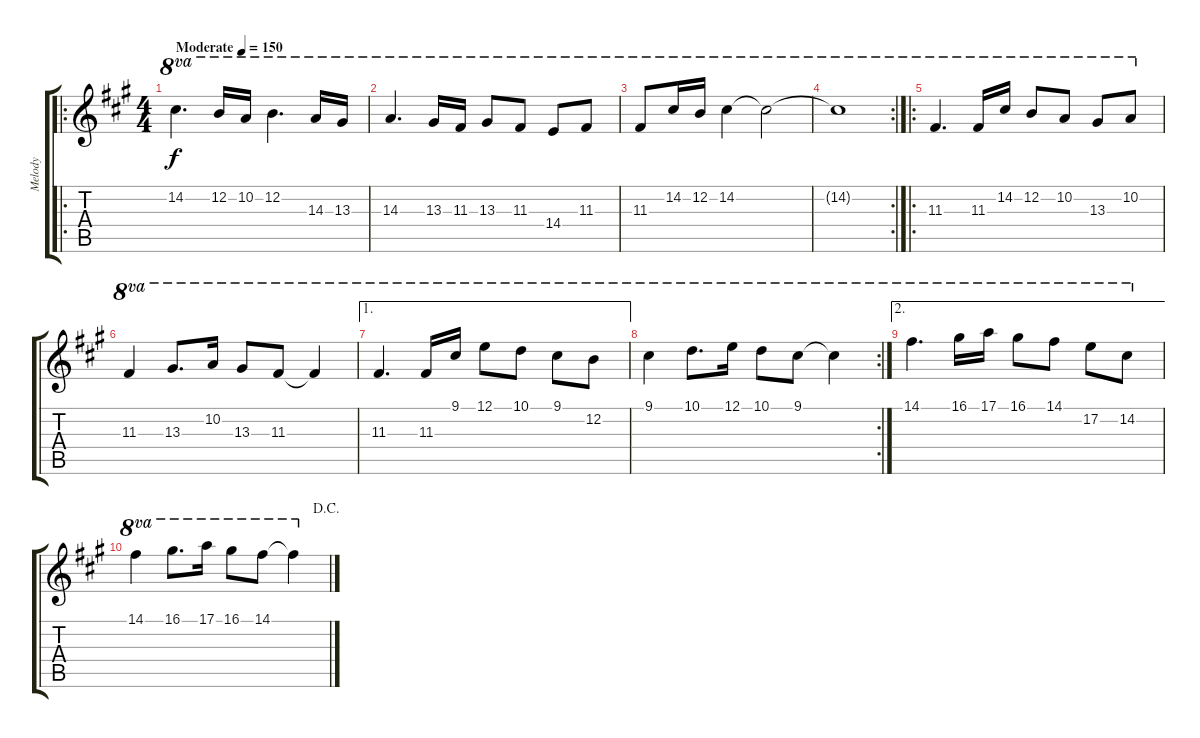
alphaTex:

\track ("Melody" "Melody") {instrument overdrivenguitar}
\staff {score tabs}
\tuning (E4 B3 G3 D3 A2 E2) {hide}
\ro
\ts (4 4)
\tempo (150 "Moderate")
\clef g2
\ks f#minor
14.2.4{d ot 8va dy f instrument overdrivenguitar} 12.2.16{ot 8va} 10.2.16{ot 8va} 12.2.4{d ot 8va} 14.3.16{ot 8va} 13.3.16{ot 8va} |
14.3.4{d ot 8va} 13.3.16{ot 8va} 11.3.16{ot 8va} 13.3.8{ot 8va} 11.3.8{ot 8va} 14.4.8{ot 8va} 11.3.8{ot 8va} |
11.3.8{ot 8va} 14.2.16{ot 8va} 12.2.16{ot 8va} 14.2.4{ot 8va} 14.2{t}.2{ot 8va} |
\rc 2
14.2{t}.1{ot 8va} |
\ro
11.3.4{d ot 8va} 11.3.16{ot 8va} 14.2.16{ot 8va} 12.2.8{ot 8va} 10.2.8{ot 8va} 13.3.8{ot 8va} 10.2.8{ot 8va} |
11.3.4{ot 8va} 13.3.8{d ot 8va} 10.2.16{ot 8va} 13.3.8{ot 8va} 11.3.8{ot 8va} 11.3{t}.4{ot 8va} |
\ae 1
11.3.4{d ot 8va} 11.3.16{ot 8va} 9.1.16{ot 8va} 12.1.8{ot 8va} 10.1.8{ot 8va} 9.1.8{ot 8va} 12.2.8{ot 8va} |
\rc 2
9.1.4{ot 8va} 10.1.8{d ot 8va} 12.1.16{ot 8va} 10.1.8{ot 8va} 9.1.8{ot 8va} 9.1{t}.4{ot 8va} |
\ae 2
14.1.4{d ot 8va} 16.1.16{ot 8va} 17.1.16{ot 8va} 16.1.8{ot 8va} 14.1.8{ot 8va} 17.2.8{ot 8va} 14.2.8{ot 8va} |
\jump dacapo
14.1.4{ot 8va} 16.1.8{d ot 8va} 17.1.16{ot 8va} 16.1.8{ot 8va} 14.1.8{ot 8va} 14.1{t}.4{ot 8va}
